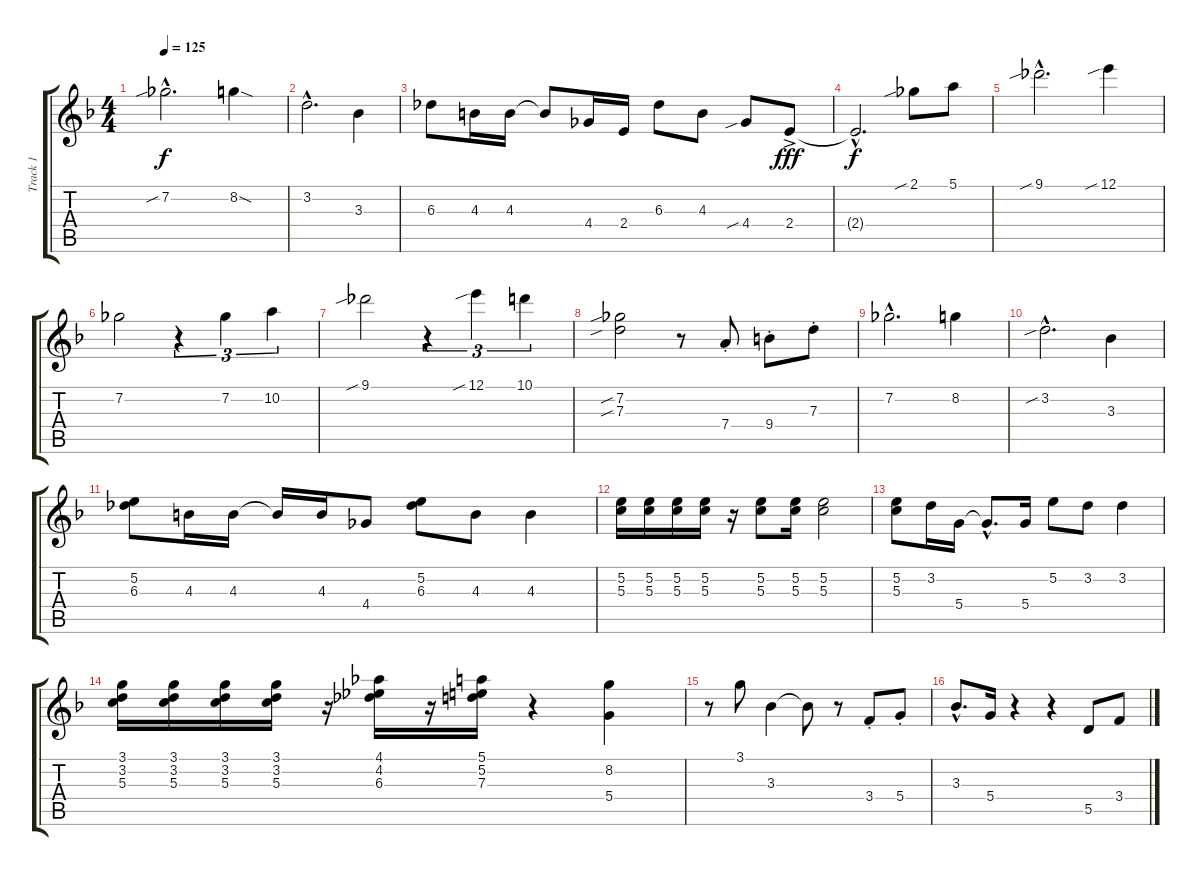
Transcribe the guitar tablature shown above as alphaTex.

\track ("Track 1" "Track 1") {instrument electricguitarjazz}
\staff {score tabs}
\tuning (E4 B3 G3 D3 A2 E2) {hide}
\ts (4 4)
\tempo 125
\clef g2
\ks f
7.2{sib hac}.2{d dy f} 8.2{sod}.4 |
3.2{hac}.2{d} 3.3.4 |
6.3.8 4.3.16 4.3.16 4.3{t}.8 4.4.16 2.4.16 6.3.8 4.3.8 4.4{sib}.8 2.4{ac}.8{dy fff} |
2.4{hac t}.2{d dy f} 2.1{sib}.8 5.1.8 |
9.1{sib hac}.2{d} 12.1{sib}.4 |
7.2.2 r.4{tu (3 2)} 7.2.4{tu (3 2)} 10.2.4{tu (3 2)} |
9.1{sib}.2 r.4{tu (3 2)} 12.1{sib}.4{tu (3 2)} 10.1.4{tu (3 2)} |
(7.2{sib} 7.3{sib}).2 r.8 7.4{st}.8 9.4{st}.8 7.3{st}.8 |
7.2{hac}.2{d} 8.2.4 |
3.2{sib hac}.2{d} 3.3.4 |
(5.2 6.3).8 4.3.16 4.3.16 4.3{t}.16 4.3.16 4.4.8 (5.2 6.3).8 4.3.8 4.3.4 |
(5.2 5.3).16 (5.2 5.3).16 (5.2 5.3).16 (5.2 5.3).16 r.16 (5.2 5.3).8 (5.2 5.3).16 (5.2 5.3).2 |
(5.2 5.3).8 3.2.16 5.4.16 5.4{hac t}.8{d} 5.4.16 5.2.8 3.2.8 3.2.4 |
(3.1 3.2 5.3).16 (3.1 3.2 5.3).16 (3.1 3.2 5.3).16 (3.1 3.2 5.3).16 r.16 (4.1 4.2 6.3).16 r.16 (5.1 5.2 7.3).16 r.4 (8.2 5.4).4 |
r.8 3.1.8 3.3.4 3.3{t}.8 r.8 3.4{st}.8 5.4{st}.8 |
3.3{hac}.8{d} 5.4.16 r.4 r.4 5.5.8 3.4.8
